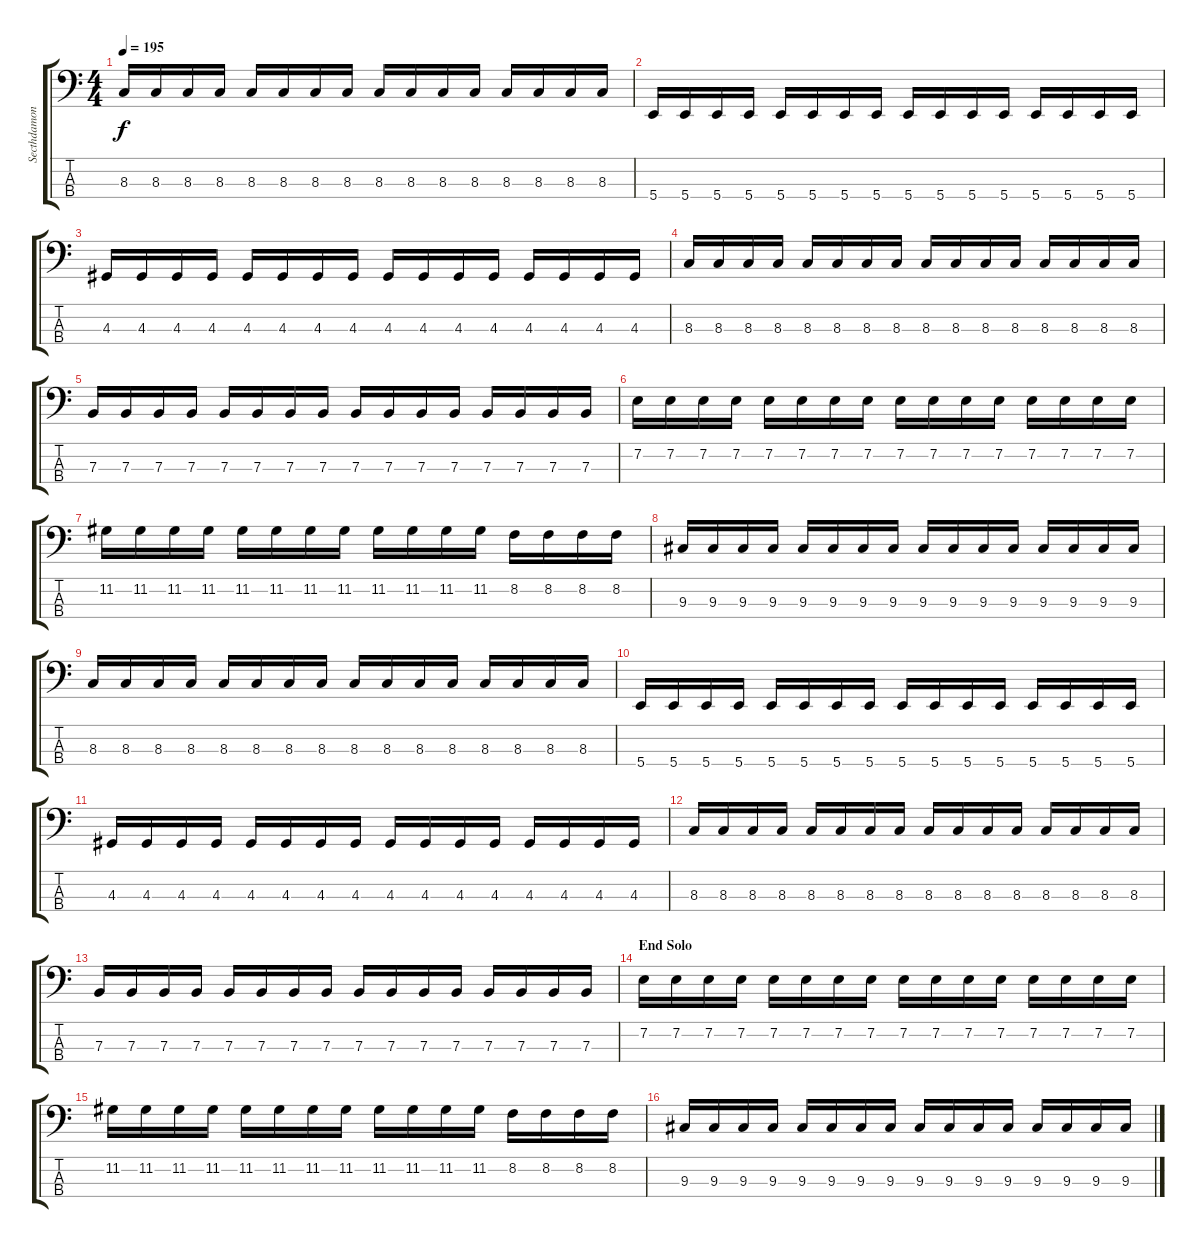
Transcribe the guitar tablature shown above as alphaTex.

\track ("Secthdamon" "Secthdamon") {instrument electricbasspick}
\staff {score tabs}
\tuning (D2 A1 E1 B0) {hide}
\ts (4 4)
\tempo 195
\clef f4
\ks c
8.3.16{dy f} 8.3.16 8.3.16 8.3.16 8.3.16 8.3.16 8.3.16 8.3.16 8.3.16 8.3.16 8.3.16 8.3.16 8.3.16 8.3.16 8.3.16 8.3.16 |
5.4.16 5.4.16 5.4.16 5.4.16 5.4.16 5.4.16 5.4.16 5.4.16 5.4.16 5.4.16 5.4.16 5.4.16 5.4.16 5.4.16 5.4.16 5.4.16 |
4.3.16 4.3.16 4.3.16 4.3.16 4.3.16 4.3.16 4.3.16 4.3.16 4.3.16 4.3.16 4.3.16 4.3.16 4.3.16 4.3.16 4.3.16 4.3.16 |
8.3.16 8.3.16 8.3.16 8.3.16 8.3.16 8.3.16 8.3.16 8.3.16 8.3.16 8.3.16 8.3.16 8.3.16 8.3.16 8.3.16 8.3.16 8.3.16 |
7.3.16 7.3.16 7.3.16 7.3.16 7.3.16 7.3.16 7.3.16 7.3.16 7.3.16 7.3.16 7.3.16 7.3.16 7.3.16 7.3.16 7.3.16 7.3.16 |
7.2.16 7.2.16 7.2.16 7.2.16 7.2.16 7.2.16 7.2.16 7.2.16 7.2.16 7.2.16 7.2.16 7.2.16 7.2.16 7.2.16 7.2.16 7.2.16 |
11.2.16 11.2.16 11.2.16 11.2.16 11.2.16 11.2.16 11.2.16 11.2.16 11.2.16 11.2.16 11.2.16 11.2.16 8.2.16 8.2.16 8.2.16 8.2.16 |
9.3.16 9.3.16 9.3.16 9.3.16 9.3.16 9.3.16 9.3.16 9.3.16 9.3.16 9.3.16 9.3.16 9.3.16 9.3.16 9.3.16 9.3.16 9.3.16 |
8.3.16 8.3.16 8.3.16 8.3.16 8.3.16 8.3.16 8.3.16 8.3.16 8.3.16 8.3.16 8.3.16 8.3.16 8.3.16 8.3.16 8.3.16 8.3.16 |
5.4.16 5.4.16 5.4.16 5.4.16 5.4.16 5.4.16 5.4.16 5.4.16 5.4.16 5.4.16 5.4.16 5.4.16 5.4.16 5.4.16 5.4.16 5.4.16 |
4.3.16 4.3.16 4.3.16 4.3.16 4.3.16 4.3.16 4.3.16 4.3.16 4.3.16 4.3.16 4.3.16 4.3.16 4.3.16 4.3.16 4.3.16 4.3.16 |
8.3.16 8.3.16 8.3.16 8.3.16 8.3.16 8.3.16 8.3.16 8.3.16 8.3.16 8.3.16 8.3.16 8.3.16 8.3.16 8.3.16 8.3.16 8.3.16 |
7.3.16 7.3.16 7.3.16 7.3.16 7.3.16 7.3.16 7.3.16 7.3.16 7.3.16 7.3.16 7.3.16 7.3.16 7.3.16 7.3.16 7.3.16 7.3.16 |
\section ("" "End Solo")
7.2.16 7.2.16 7.2.16 7.2.16 7.2.16 7.2.16 7.2.16 7.2.16 7.2.16 7.2.16 7.2.16 7.2.16 7.2.16 7.2.16 7.2.16 7.2.16 |
11.2.16 11.2.16 11.2.16 11.2.16 11.2.16 11.2.16 11.2.16 11.2.16 11.2.16 11.2.16 11.2.16 11.2.16 8.2.16 8.2.16 8.2.16 8.2.16 |
9.3.16 9.3.16 9.3.16 9.3.16 9.3.16 9.3.16 9.3.16 9.3.16 9.3.16 9.3.16 9.3.16 9.3.16 9.3.16 9.3.16 9.3.16 9.3.16
